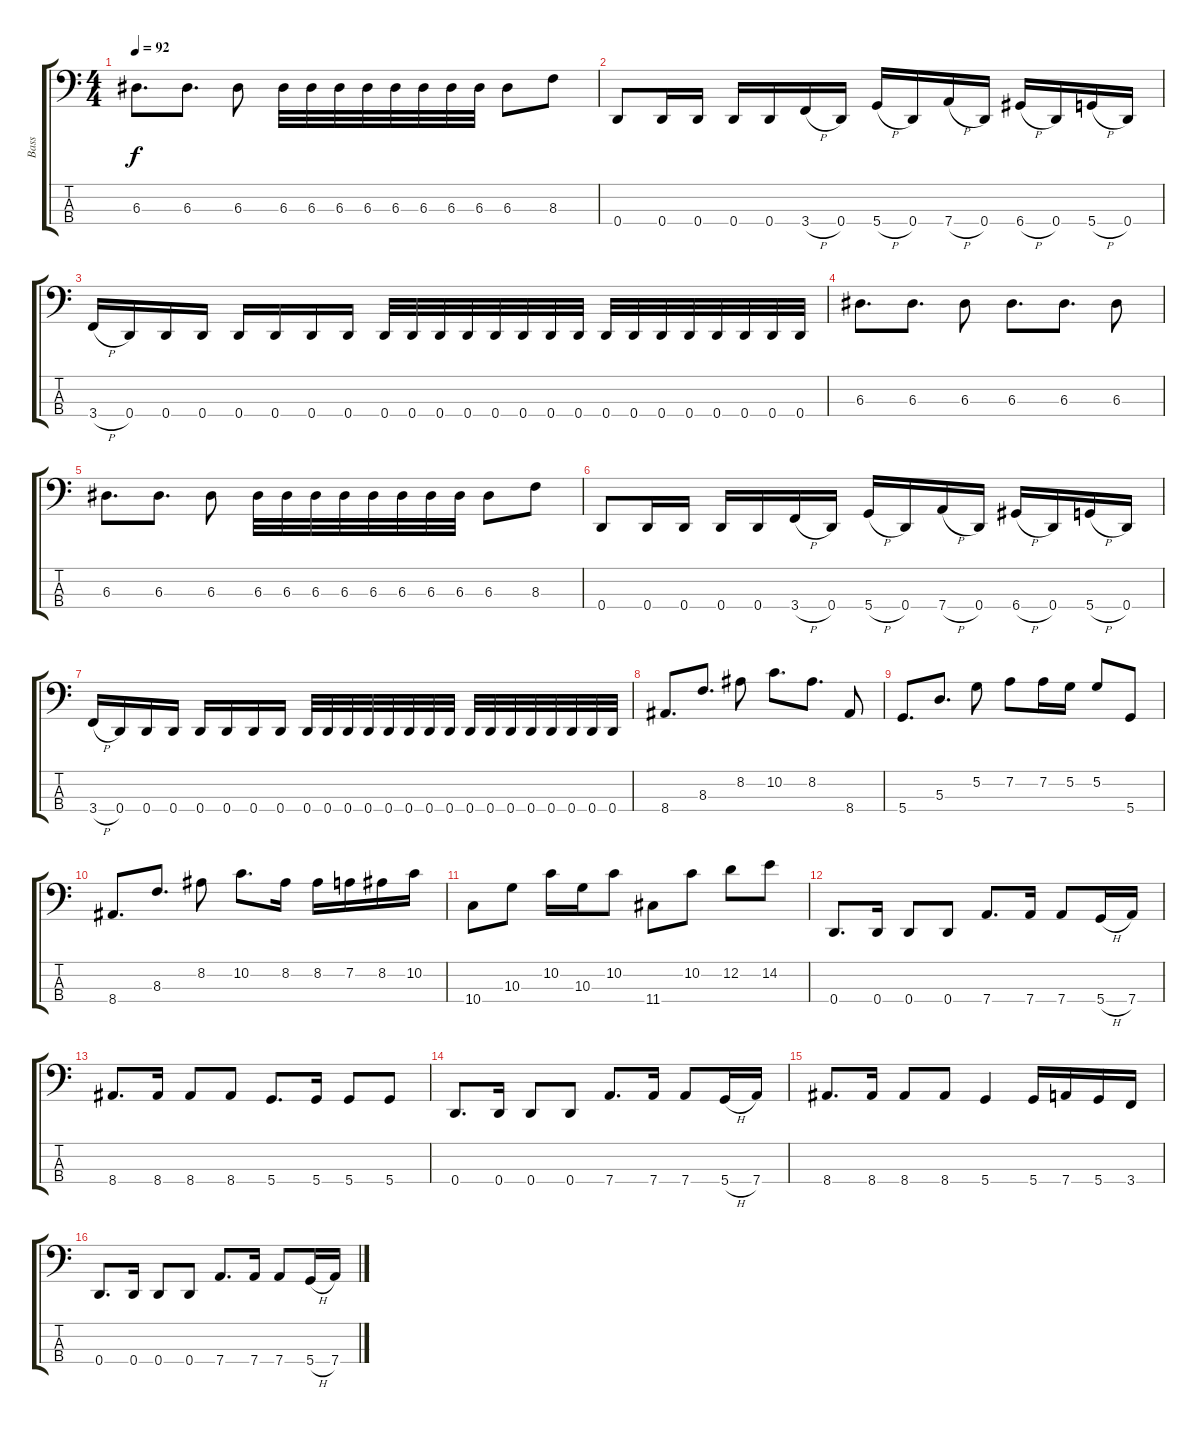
\track ("Bass" "Bass") {instrument electricbasspick}
\staff {score tabs}
\tuning (G2 D2 A1 D1) {hide}
\ts (4 4)
\tempo 92
\clef f4
\ks c
6.3.8{d dy f} 6.3.8{d} 6.3.8 6.3.32 6.3.32 6.3.32 6.3.32 6.3.32 6.3.32 6.3.32 6.3.32 6.3.8 8.3.8 |
0.4.8 0.4.16 0.4.16 0.4.16 0.4.16 3.4{h}.16 0.4.16 5.4{h}.16 0.4.16 7.4{h}.16 0.4.16 6.4{h}.16 0.4.16 5.4{h}.16 0.4.16 |
3.4{h}.16 0.4.16 0.4.16 0.4.16 0.4.16 0.4.16 0.4.16 0.4.16 0.4.32 0.4.32 0.4.32 0.4.32 0.4.32 0.4.32 0.4.32 0.4.32 0.4.32 0.4.32 0.4.32 0.4.32 0.4.32 0.4.32 0.4.32 0.4.32 |
6.3.8{d} 6.3.8{d} 6.3.8 6.3.8{d} 6.3.8{d} 6.3.8 |
6.3.8{d} 6.3.8{d} 6.3.8 6.3.32 6.3.32 6.3.32 6.3.32 6.3.32 6.3.32 6.3.32 6.3.32 6.3.8 8.3.8 |
0.4.8 0.4.16 0.4.16 0.4.16 0.4.16 3.4{h}.16 0.4.16 5.4{h}.16 0.4.16 7.4{h}.16 0.4.16 6.4{h}.16 0.4.16 5.4{h}.16 0.4.16 |
3.4{h}.16 0.4.16 0.4.16 0.4.16 0.4.16 0.4.16 0.4.16 0.4.16 0.4.32 0.4.32 0.4.32 0.4.32 0.4.32 0.4.32 0.4.32 0.4.32 0.4.32 0.4.32 0.4.32 0.4.32 0.4.32 0.4.32 0.4.32 0.4.32 |
8.4.8{d} 8.3.8{d} 8.2.8 10.2.8{d} 8.2.8{d} 8.4.8 |
5.4.8{d} 5.3.8{d} 5.2.8 7.2.8 7.2.16 5.2.16 5.2.8 5.4.8 |
8.4.8{d} 8.3.8{d} 8.2.8 10.2.8{d} 8.2.16 8.2.16 7.2.16 8.2.16 10.2.16 |
10.4.8 10.3.8 10.2.16 10.3.16 10.2.8 11.4.8 10.2.8 12.2.8 14.2.8 |
0.4.8{d} 0.4.16 0.4.8 0.4.8 7.4.8{d} 7.4.16 7.4.8 5.4{h}.16 7.4.16 |
8.4.8{d} 8.4.16 8.4.8 8.4.8 5.4.8{d} 5.4.16 5.4.8 5.4.8 |
0.4.8{d} 0.4.16 0.4.8 0.4.8 7.4.8{d} 7.4.16 7.4.8 5.4{h}.16 7.4.16 |
8.4.8{d} 8.4.16 8.4.8 8.4.8 5.4.4 5.4.16 7.4.16 5.4.16 3.4.16 |
0.4.8{d} 0.4.16 0.4.8 0.4.8 7.4.8{d} 7.4.16 7.4.8 5.4{h}.16 7.4.16
